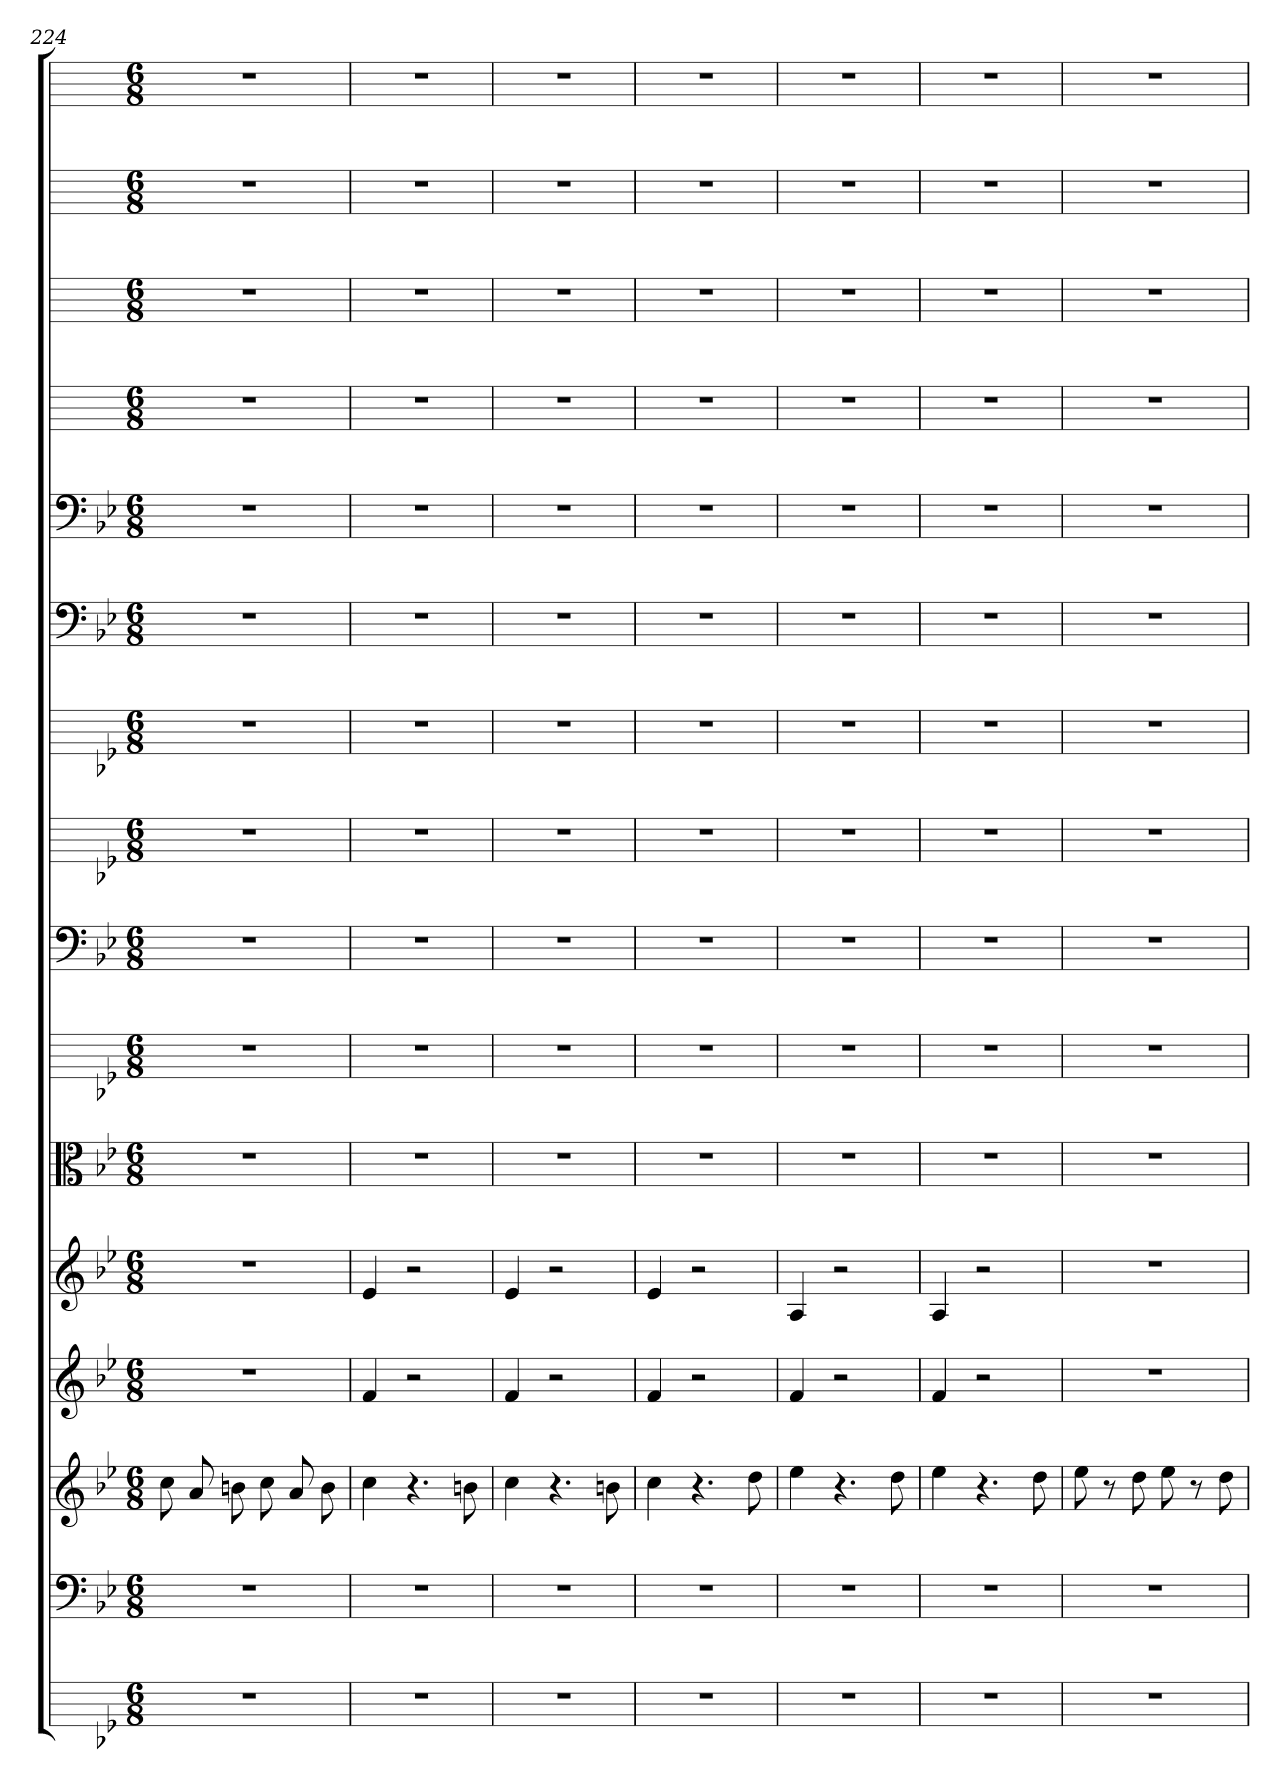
**kern	**kern	**kern	**kern	**kern	**kern	**kern	**kern	**kern	**kern	**kern	**kern	**kern	**kern	**kern	**kern
*part16	*part15	*part14	*part13	*part12	*part11	*part10	*part9	*part8	*part7	*part6	*part5	*part4	*part3	*part2	*part1
*staff16	*staff15	*staff14	*staff13	*staff12	*staff11	*staff10	*staff9	*staff8	*staff7	*staff6	*staff5	*staff4	*staff3	*staff2	*staff1
*	*clefF4	*	*	*	*clefC3	*	*clefF4	*	*	*clefF4	*clefF4	*	*	*	*
*k[b-e-]	*k[b-e-]	*k[b-e-]	*k[b-e-]	*k[b-e-]	*k[b-e-]	*k[b-e-]	*k[b-e-]	*k[b-e-]	*k[b-e-]	*k[b-e-]	*k[b-e-]	*k[]	*k[]	*k[]	*k[]
*M6/8	*M6/8	*M6/8	*M6/8	*M6/8	*M6/8	*M6/8	*M6/8	*M6/8	*M6/8	*M6/8	*M6/8	*M6/8	*M6/8	*M6/8	*M6/8
=224	=224	=224	=224	=224	=224	=224	=224	=224	=224	=224	=224	=224	=224	=224	=224
2.r	2.r	8cc	2.r	2.r	2.r	2.r	2.r	2.r	2.r	2.r	2.r	2.r	2.r	2.r	2.r
.	.	8a	.	.	.	.	.	.	.	.	.	.	.	.	.
.	.	8bn	.	.	.	.	.	.	.	.	.	.	.	.	.
.	.	8cc	.	.	.	.	.	.	.	.	.	.	.	.	.
.	.	8a	.	.	.	.	.	.	.	.	.	.	.	.	.
.	.	8b	.	.	.	.	.	.	.	.	.	.	.	.	.
=225	=225	=225	=225	=225	=225	=225	=225	=225	=225	=225	=225	=225	=225	=225	=225
2.r	2.r	4cc	4f	4e-	2.r	2.r	2.r	2.r	2.r	2.r	2.r	2.r	2.r	2.r	2.r
.	.	4.r	2r	2r	.	.	.	.	.	.	.	.	.	.	.
.	.	8bn	.	.	.	.	.	.	.	.	.	.	.	.	.
=226	=226	=226	=226	=226	=226	=226	=226	=226	=226	=226	=226	=226	=226	=226	=226
2.r	2.r	4cc	4f	4e-	2.r	2.r	2.r	2.r	2.r	2.r	2.r	2.r	2.r	2.r	2.r
.	.	4.r	2r	2r	.	.	.	.	.	.	.	.	.	.	.
.	.	8bn	.	.	.	.	.	.	.	.	.	.	.	.	.
=227	=227	=227	=227	=227	=227	=227	=227	=227	=227	=227	=227	=227	=227	=227	=227
2.r	2.r	4cc	4f	4e-	2.r	2.r	2.r	2.r	2.r	2.r	2.r	2.r	2.r	2.r	2.r
.	.	4.r	2r	2r	.	.	.	.	.	.	.	.	.	.	.
.	.	8dd	.	.	.	.	.	.	.	.	.	.	.	.	.
=228	=228	=228	=228	=228	=228	=228	=228	=228	=228	=228	=228	=228	=228	=228	=228
2.r	2.r	4ee-	4f	4A	2.r	2.r	2.r	2.r	2.r	2.r	2.r	2.r	2.r	2.r	2.r
.	.	4.r	2r	2r	.	.	.	.	.	.	.	.	.	.	.
.	.	8dd	.	.	.	.	.	.	.	.	.	.	.	.	.
=229	=229	=229	=229	=229	=229	=229	=229	=229	=229	=229	=229	=229	=229	=229	=229
2.r	2.r	4ee-	4f	4A	2.r	2.r	2.r	2.r	2.r	2.r	2.r	2.r	2.r	2.r	2.r
.	.	4.r	2r	2r	.	.	.	.	.	.	.	.	.	.	.
.	.	8dd	.	.	.	.	.	.	.	.	.	.	.	.	.
=230	=230	=230	=230	=230	=230	=230	=230	=230	=230	=230	=230	=230	=230	=230	=230
2.r	2.r	8ee-	2.r	2.r	2.r	2.r	2.r	2.r	2.r	2.r	2.r	2.r	2.r	2.r	2.r
.	.	8r	.	.	.	.	.	.	.	.	.	.	.	.	.
.	.	8dd	.	.	.	.	.	.	.	.	.	.	.	.	.
.	.	8ee-	.	.	.	.	.	.	.	.	.	.	.	.	.
.	.	8r	.	.	.	.	.	.	.	.	.	.	.	.	.
.	.	8dd	.	.	.	.	.	.	.	.	.	.	.	.	.
=	=	=	=	=	=	=	=	=	=	=	=	=	=	=	=
*-	*-	*-	*-	*-	*-	*-	*-	*-	*-	*-	*-	*-	*-	*-	*-
